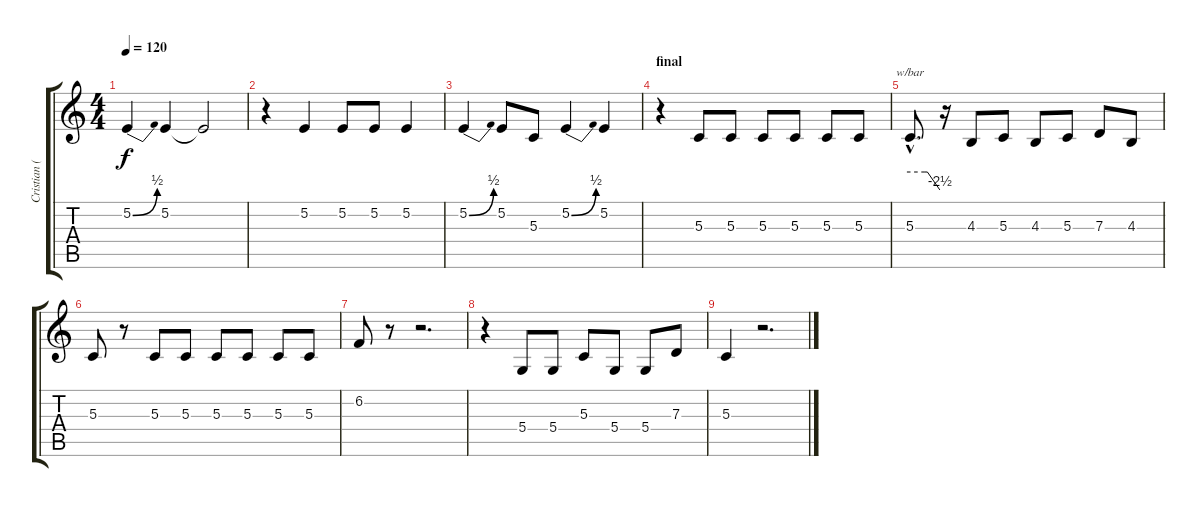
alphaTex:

\track ("Cristian (voz)" "Cristian (") {instrument lead6voice}
\staff {score tabs}
\tuning (E4 B3 G3 D3 A2 E2) {hide}
\ts (4 4)
\tempo 120
\clef g2
\ks c
5.2{be (bend 0 0 60 2)}.4{dy f} 5.2.4 5.2{t}.2 |
r.4 5.2.4 5.2.8 5.2.8 5.2.4 |
5.2{be (bend 0 0 60 2)}.4 5.2.8 5.3.8 5.2{be (bend 0 0 60 2)}.4 5.2.4 |
\section ("" "final")
r.4 5.3.8 5.3.8 5.3.8 5.3.8 5.3.8 5.3.8 |
5.3{hac}.8{d tbe (custom default 0 0 30 0 35 0 60 -10)} r.16 4.3.8 5.3.8 4.3.8 5.3.8 7.3.8 4.3.8 |
5.3.8 r.8 5.3.8 5.3.8 5.3.8 5.3.8 5.3.8 5.3.8 |
6.2.8 r.8 r.2{d} |
r.4{volume 12} 5.4.8 5.4.8 5.3.8{volume 11} 5.4.8 5.4.8 7.3.8 |
5.3.4{volume 9} r.2{d}
